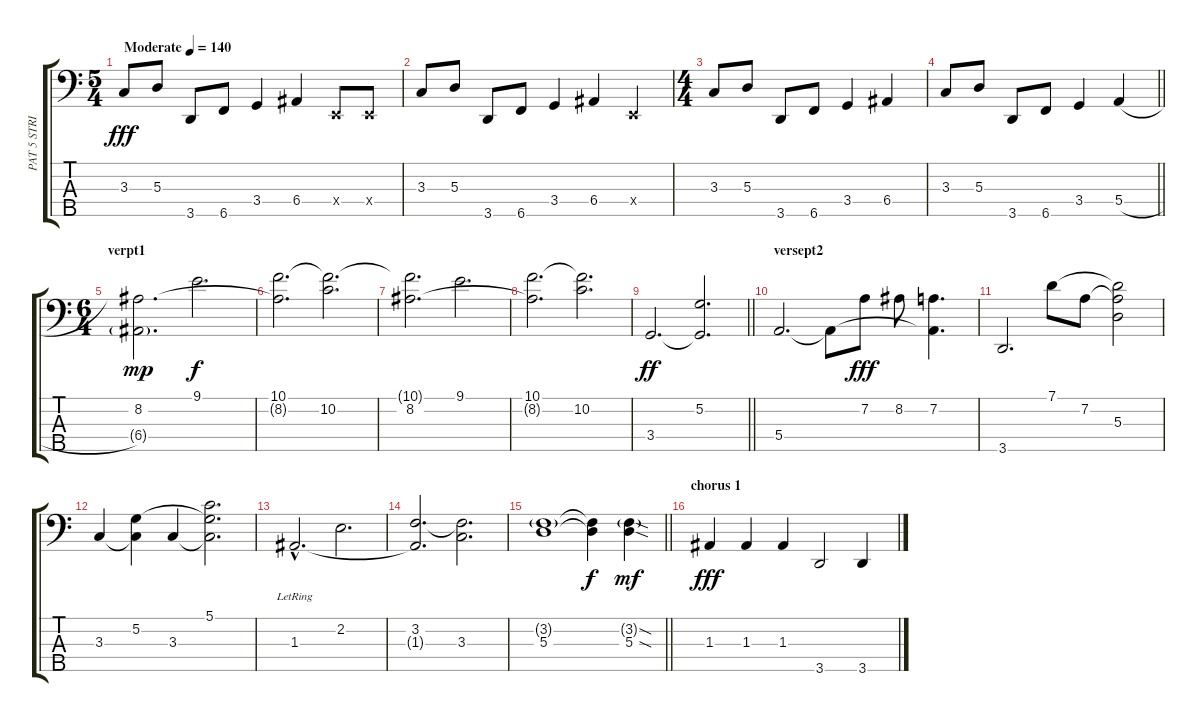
\track ("PAT 5 STRING BASS" "PAT 5 STRI") {instrument electricbassfinger}
\staff {score tabs}
\tuning (G2 D2 A1 E1 B0) {hide}
\ts (5 4)
\tempo (140 "Moderate")
\clef f4
\ks c
3.3.8{dy fff instrument electricbassfinger} 5.3.8 3.5.8 6.5.8 3.4.4 6.4.4 0.4{x}.8 0.4{x}.8 |
3.3.8 5.3.8 3.5.8 6.5.8 3.4.4 6.4.4 0.4{x}.4 |
\ts (4 4)
3.3.8 5.3.8 3.5.8 6.5.8 3.4.4 6.4.4 |
\barLineRight lightlight
3.3.8 5.3.8 3.5.8 6.5.8 3.4.4 5.4{h}.4 |
\ts (6 4)
\section ("" "verpt1")
(8.2 6.4{g}).2{d dy mp} 9.1.2{d dy f} |
(10.1 8.2{t}).2{d} (10.1{t} 10.2).2{d} |
(10.1{t} 8.2).2{d} 9.1.2{d} |
(10.1 8.2{t}).2{d} (10.1{t} 10.2).2{d} |
\barLineRight lightlight
3.4.2{d dy ff} (5.2 3.4{t}).2{d} |
\section ("" "versept2")
5.4.2{d} 5.4{t}.8 7.2.8{dy fff} 8.2.8 (7.2 5.4{t}).4{d} |
3.5.2{d} 7.1.8 7.2.8 (7.1{t} 7.2{t} 5.3).2 |
3.3.4 (5.2 3.3{t}).4 3.3.4 (5.1 5.2{t} 3.3{t}).2{d} |
1.3{hac lr}.2{d} 2.2.2{d} |
(3.2 1.3{t}).2{d} (3.2{t} 3.3).2{d} |
\barLineRight lightlight
(3.2{g} 5.3).1 (3.2{t} 5.3{t}).4{dy f} (3.2{sod g} 5.3{sod}).4{dy mf} |
\section ("" "chorus 1")
1.3.4{dy fff} 1.3.4 1.3.4 3.5.2 3.5.4
